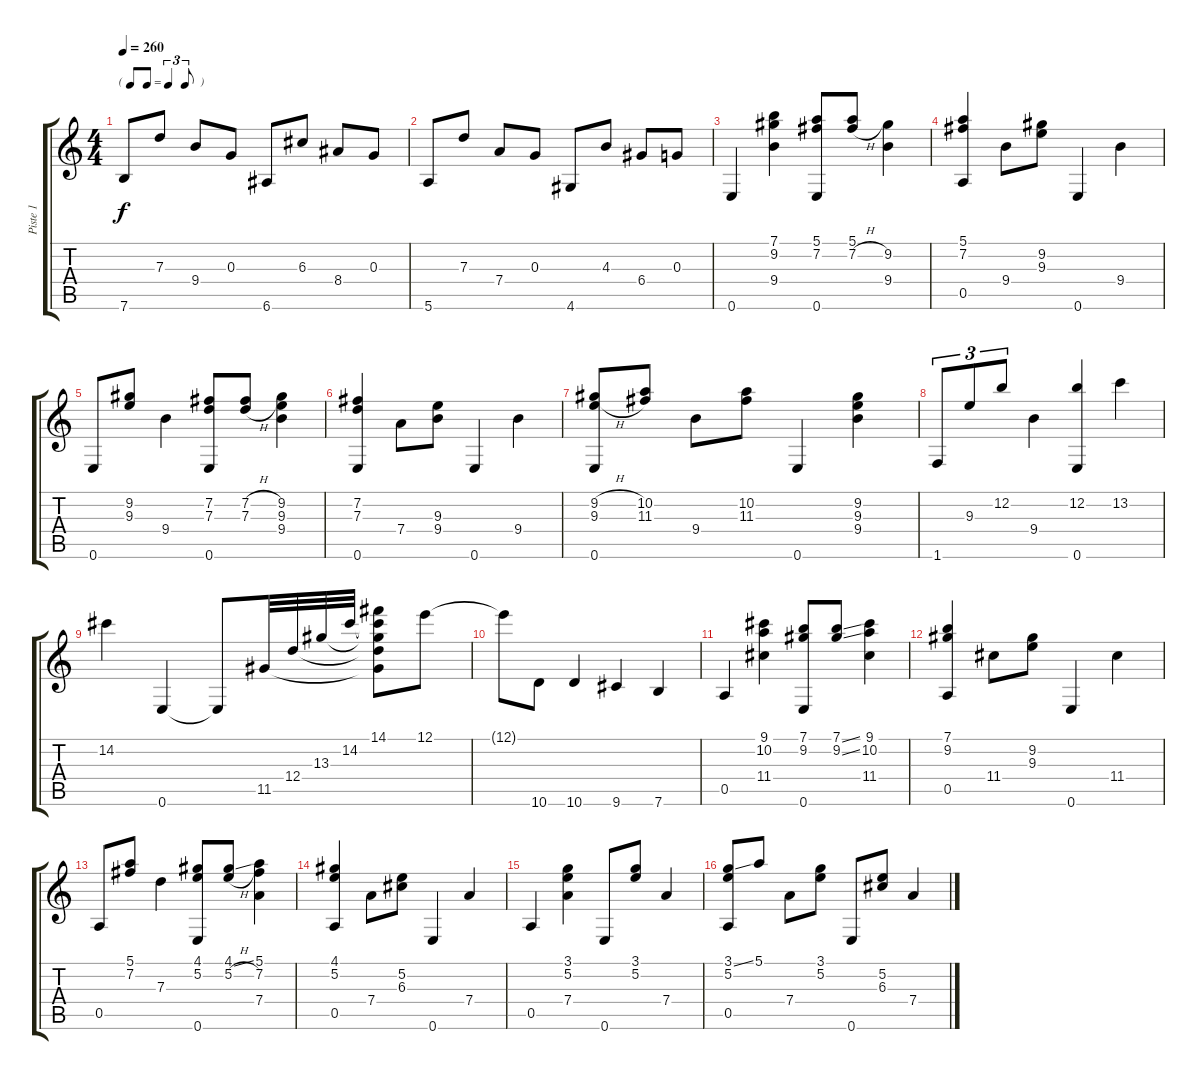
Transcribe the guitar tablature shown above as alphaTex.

\track ("Piste 1" "Piste 1") {instrument acousticguitarsteel}
\staff {score tabs}
\tuning (E4 B3 G3 D3 A2 E2) {hide}
\ts (4 4)
\tf triplet8th
\tempo 260
\clef g2
\ks c
7.6.8{dy f} 7.3.8 9.4.8 0.3.8 6.6.8 6.3.8 8.4.8 0.3.8 |
5.6.8 7.3.8 7.4.8 0.3.8 4.6.8 4.3.8 6.4.8 0.3.8 |
0.6.4 (7.1 9.2 9.4).4 (5.1 7.2 0.6).8 (5.1 7.2{h}).8 (9.2 9.4).4 |
(5.1 7.2 0.5).4 9.4.8 (9.2 9.3).8 0.6.4 9.4.4 |
0.6.8 (9.2 9.3).8 9.4.4 (7.2 7.3 0.6).8 (7.2{h} 7.3{h}).8 (9.2 9.3 9.4).4 |
(7.2 7.3 0.6).4 7.4.8 (9.3 9.4).8 0.6.4 9.4.4 |
(9.2{h} 9.3{h} 0.6).8 (10.2 11.3).8 9.4.8 (10.2 11.3).8 0.6.4 (9.2 9.3 9.4).4 |
1.6.8{tu (3 2)} 9.3.8{tu (3 2)} 12.2.8{tu (3 2)} 9.4.4 (12.2 0.6).4 13.2.4 |
14.2.4 0.6.4 0.6{t}.8 11.5.32 12.4.32 13.3.32 14.2.32 (14.1 14.2{t} 13.3{t} 12.4{t} 11.5{t}).8 12.1.8 |
12.1{t}.8 10.6.8 10.6.4 9.6.4 7.6.4 |
0.5.4 (9.1 10.2 11.4).4 (7.1 9.2 0.6).8 (7.1{ss} 9.2{ss}).8 (9.1 10.2 11.4).4 |
(7.1 9.2 0.5).4 11.4.8 (9.2 9.3).8 0.6.4 11.4.4 |
0.5.8 (5.1 7.2).8 7.3.4 (4.1 5.2 0.6).8 (4.1{ss} 5.2{h}).8 (5.1 7.2 7.4).4 |
(4.1 5.2 0.5).4 7.4.8 (5.2 6.3).8 0.6.4 7.4.4 |
0.5.4 (3.1 5.2 7.4).4 0.6.8 (3.1 5.2).8 7.4.4 |
(3.1{ss} 5.2 0.5).8 5.1.8 7.4.8 (3.1 5.2).8 0.6.8 (5.2 6.3).8 7.4.4
